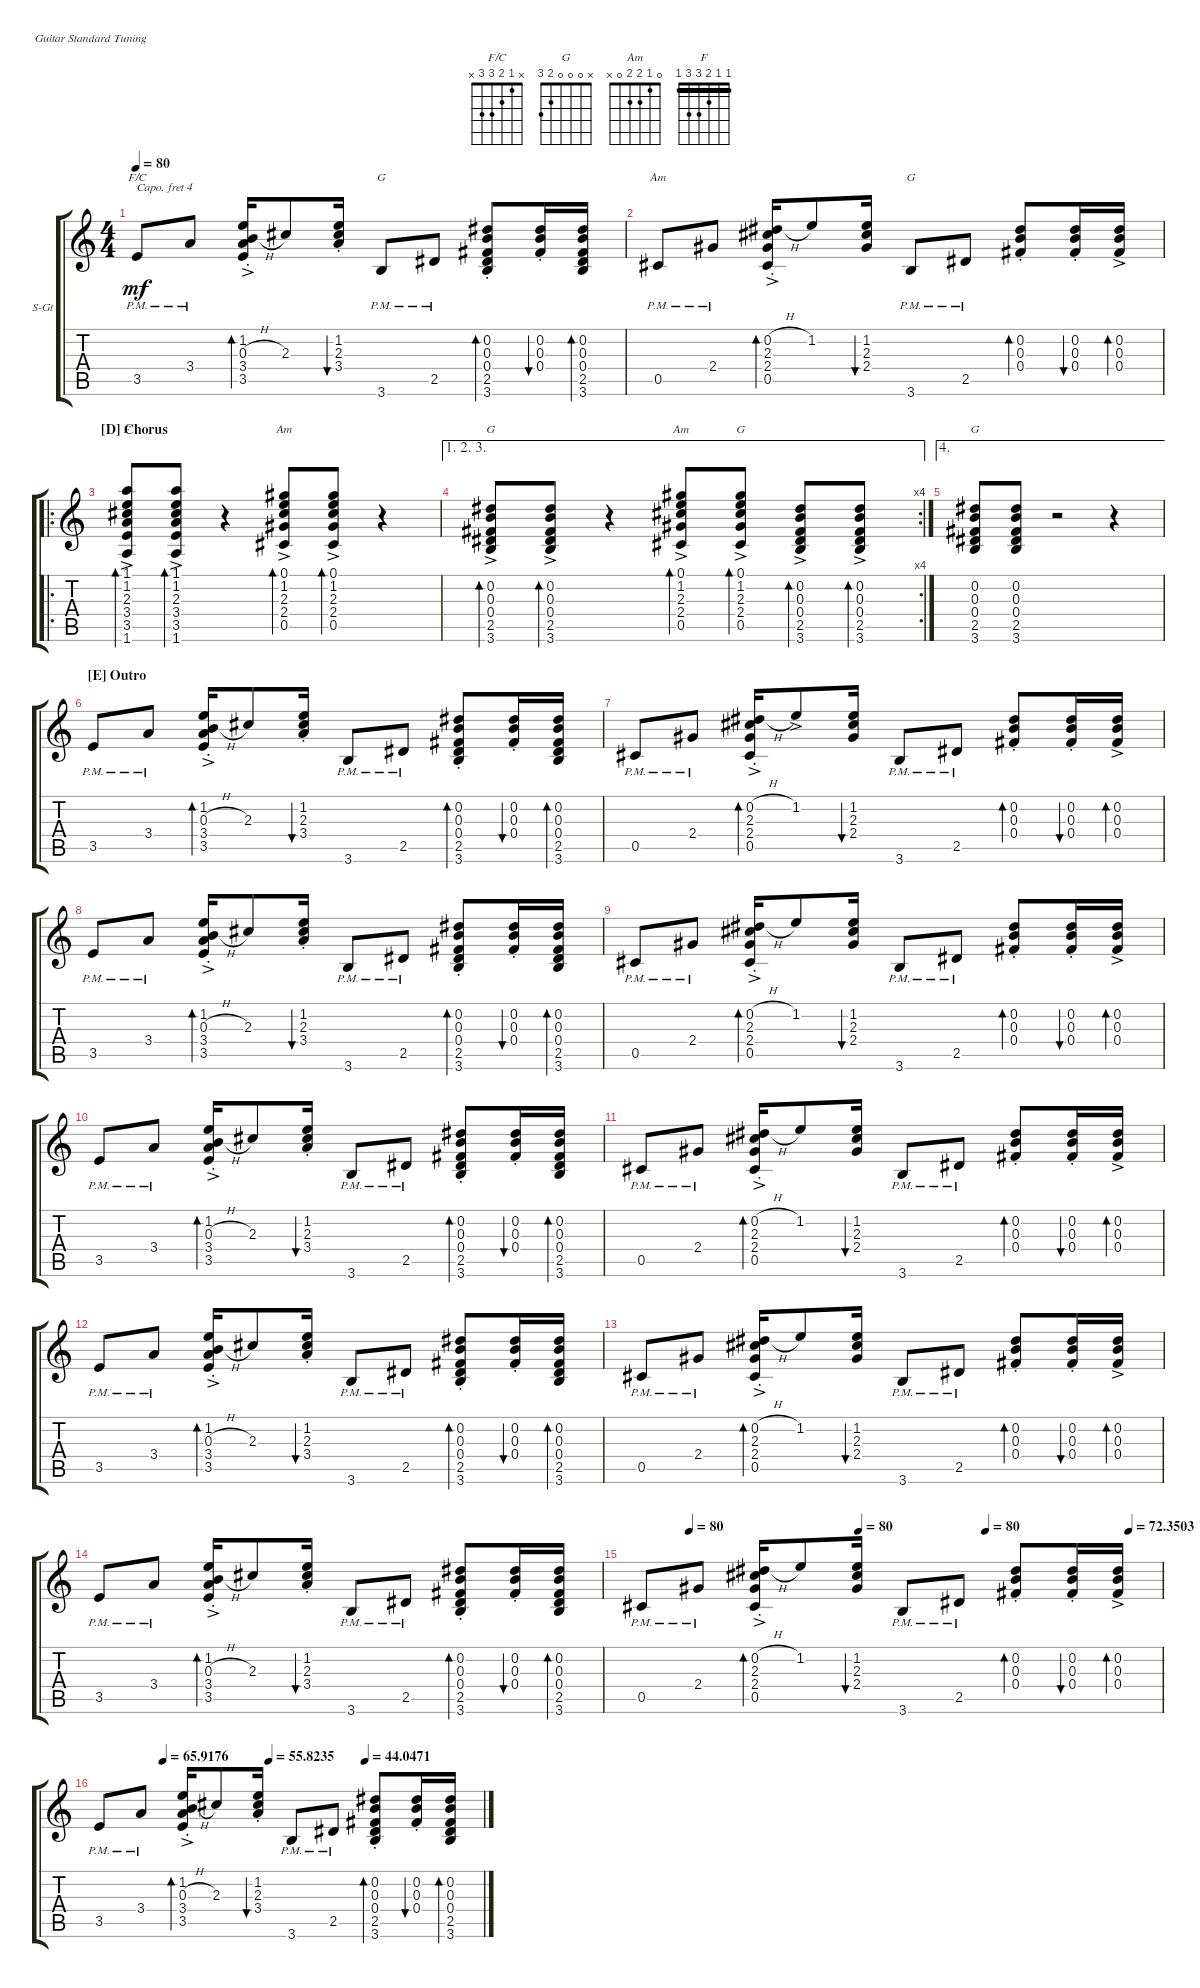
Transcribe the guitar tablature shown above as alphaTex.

\defaultSystemsLayout 4
\bracketExtendMode groupsimilarinstruments
\firstSystemTrackNameOrientation horizontal
\otherSystemsTrackNameOrientation horizontal
\track ("Steel Guitar" "S-Gt") {instrument acousticguitarsteel}
\staff {score tabs}
\capo 4
\tuning (E4 B3 G3 D3 A2 E2)
\chord ("F/C" x 1 2 3 3 x)
\chord ("G" x 0 0 0 2 3)
\chord ("Am" 0 1 2 2 0 x)
\chord ("F" 1 1 2 3 3 1) {barre (1 1)}
\ts (4 4)
\tempo 80
\clef g2
\ks c
3.5{pm}.8{ch "F/C" dy mf} 3.4{pm}.8 (3.5{ac st} 3.4{st} 0.3{h st} 1.2{st}).16{bd 30} 2.3.8 (3.4{st} 2.3 1.2).16{bu 30} 3.6{pm}.8{ch "G"} 2.5{pm}.8 (3.6 2.5 0.4 0.3 0.2{st}).8{bd 30} (0.4 0.3 0.2{st}).16{bu 30} (0.4 0.3 0.2 2.5 3.6).16{bd 30} |
0.5{pm}.8{ch "Am"} 2.4{pm}.8 (2.4{st} 0.5{st} 2.3{st} 0.2{h ac st}).16{bd 30} 1.2.8 (1.2 2.3 2.4).16{bu 30} 3.6{pm}.8{ch "G"} 2.5{pm}.8 (0.3 0.2{st} 0.4).8{bd 30} (0.4 0.3 0.2{st}).16{bu 30} (0.2 0.3 0.4{ac}).16{bd 30} |
\ro
\section ("D" "Chorus")
(1.6{ac} 3.5 3.4 2.3 1.2 1.1).8{bd 30 ch "F"} (1.6{ac} 3.5 3.4 2.3 1.2 1.1).8{bd 30} r.4 (0.5{ac} 2.4 2.3 1.2 0.1).8{bd 30 ch "Am"} (0.5{ac} 2.4 2.3 1.2 0.1).8{bd 30} r.4 |
\ae (1 2 3)
\rc 4
(3.6{ac} 2.5 0.4 0.3 0.2).8{bd 30 ch "G"} (3.6{ac} 2.5 0.4 0.3 0.2).8{bd 30} r.4 (0.5{ac} 2.4 2.3 1.2 0.1).8{bd 30 ch "Am"} (0.5{ac} 2.4 2.3 1.2 0.1).8{bd 30 ch "G"} (3.6{ac} 2.5 0.4 0.3 0.2).8{bd 30} (3.6{ac} 2.5 0.4 0.3 0.2).8{bd 30} |
\ae 4
(3.6 2.5 0.4 0.3 0.2).8{ch "G"} (3.6 2.5 0.4 0.3 0.2).8 r.2 r.4 |
\section ("E" "Outro")
3.5{pm}.8 3.4{pm}.8 (3.5{ac st} 3.4{st} 0.3{h st} 1.2{st}).16{bd 30} 2.3.8 (3.4{st} 2.3 1.2).16{bu 30} 3.6{pm}.8 2.5{pm}.8 (3.6 2.5 0.4 0.3 0.2{st}).8{bd 30} (0.4 0.3 0.2{st}).16{bu 30} (0.4 0.3 0.2 2.5 3.6).16{bd 30} |
0.5{pm}.8 2.4{pm}.8 (2.4{st} 0.5{st} 2.3{st} 0.2{h ac st}).16{bd 30} 1.2{ac}.8 (1.2 2.3 2.4).16{bu 30} 3.6{pm}.8 2.5{pm}.8 (0.3 0.2{st} 0.4).8{bd 30} (0.4 0.3 0.2{st}).16{bu 30} (0.2 0.3 0.4{ac}).16{bd 30} |
3.5{pm}.8 3.4{pm}.8 (3.5{ac st} 3.4{st} 0.3{h st} 1.2{st}).16{bd 30} 2.3.8 (3.4{st} 2.3 1.2).16{bu 30} 3.6{pm}.8 2.5{pm}.8 (3.6 2.5 0.4 0.3 0.2{st}).8{bd 30} (0.4 0.3 0.2{st}).16{bu 30} (0.4 0.3 0.2 2.5 3.6).16{bd 30} |
0.5{pm}.8 2.4{pm}.8 (2.4{st} 0.5{st} 2.3{st} 0.2{h ac st}).16{bd 30} 1.2.8 (1.2 2.3 2.4).16{bu 30} 3.6{pm}.8 2.5{pm}.8 (0.3 0.2{st} 0.4).8{bd 30} (0.4 0.3 0.2{st}).16{bu 30} (0.2 0.3 0.4{ac}).16{bd 30} |
3.5{pm}.8 3.4{pm}.8 (3.5{ac st} 3.4{st} 0.3{h st} 1.2{st}).16{bd 30} 2.3.8 (3.4{st} 2.3 1.2).16{bu 30} 3.6{pm}.8 2.5{pm}.8 (3.6 2.5 0.4 0.3 0.2{st}).8{bd 30} (0.4 0.3 0.2{st}).16{bu 30} (0.4 0.3 0.2 2.5 3.6).16{bd 30} |
0.5{pm}.8 2.4{pm}.8 (2.4{st} 0.5{ac st} 2.3{st} 0.2{h st}).16{bd 30} 1.2.8 (1.2 2.3 2.4).16{bu 30} 3.6{pm}.8 2.5{pm}.8 (0.3 0.2{st} 0.4).8{bd 30} (0.4 0.3 0.2{st}).16{bu 30} (0.2 0.3 0.4{ac}).16{bd 30} |
3.5{pm}.8 3.4{pm}.8 (3.5{ac st} 3.4{st} 0.3{h st} 1.2{st}).16{bd 30} 2.3.8 (3.4{st} 2.3 1.2).16{bu 30} 3.6{pm}.8 2.5{pm}.8 (3.6 2.5 0.4 0.3 0.2{st}).8{bd 30} (0.4 0.3 0.2{st}).16{bu 30} (0.4 0.3 0.2 2.5 3.6).16{bd 30} |
0.5{pm}.8 2.4{pm}.8 (2.4{st} 0.5{st} 2.3{st} 0.2{h ac st}).16{bd 30} 1.2.8 (1.2 2.3 2.4).16{bu 30} 3.6{pm}.8 2.5{pm}.8 (0.3 0.2{st} 0.4).8{bd 30} (0.4 0.3 0.2{st}).16{bu 30} (0.2 0.3 0.4{ac}).16{bd 30} |
3.5{pm}.8 3.4{pm}.8 (3.5{ac st} 3.4{st} 0.3{h st} 1.2{st}).16{bd 30} 2.3.8 (3.4{st} 2.3 1.2).16{bu 30} 3.6{pm}.8 2.5{pm}.8 (3.6 2.5 0.4 0.3 0.2{st}).8{bd 30} (0.4 0.3 0.2{st}).16{bu 30} (0.4 0.3 0.2 2.5 3.6).16{bd 30} |
\tempo (80 0.09375)
\tempo (80 0.41875)
\tempo (80 0.6625)
\tempo (72.3503 0.9375)
0.5{pm}.8 2.4{pm}.8 (2.4{st} 0.5{ac st} 2.3{st} 0.2{h st}).16{bd 30} 1.2.8 (1.2 2.3 2.4).16{bu 30} 3.6{pm}.8 2.5{pm}.8 (0.3 0.2{st} 0.4).8{bd 30} (0.4 0.3 0.2{st}).16{bu 30} (0.2 0.3 0.4{ac}).16{bd 30} |
\tempo (65.9176 0.16875)
\tempo (55.8235 0.44375)
\tempo (44.0471 0.69375)
3.5{pm}.8 3.4{pm}.8 (3.5{ac st} 3.4{st} 0.3{h st} 1.2{st}).16{bd 30} 2.3.8 (3.4{st} 2.3 1.2).16{bu 30} 3.6{pm}.8 2.5{pm}.8 (3.6 2.5 0.4 0.3 0.2{st}).8{bd 30} (0.4 0.3 0.2{st}).16{bu 30} (0.4 0.3 0.2 2.5 3.6).16{bd 30}
